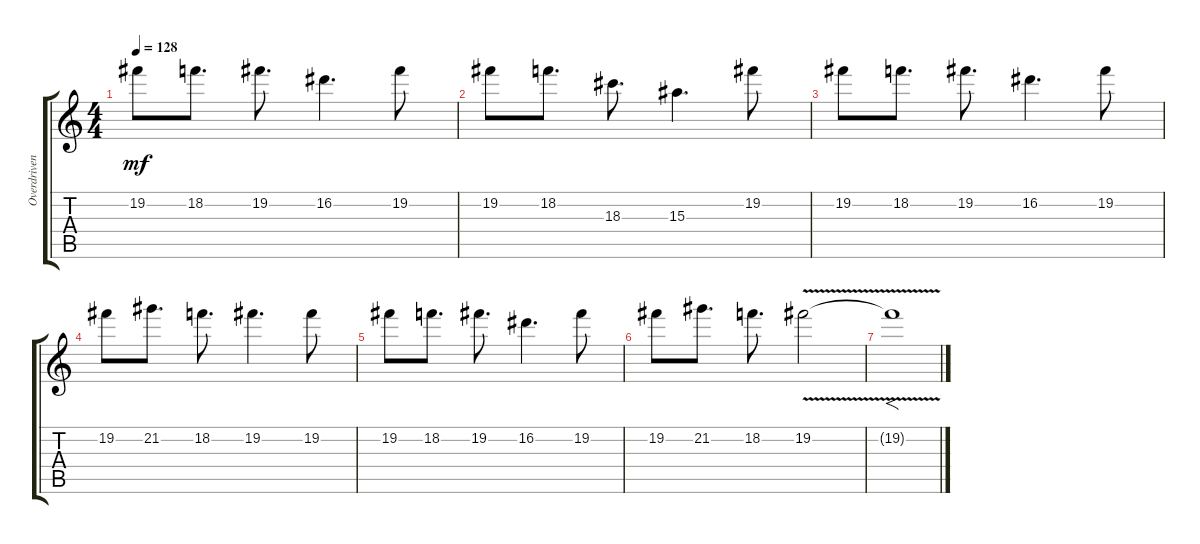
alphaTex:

\track ("Overdriven Guitar" "Overdriven") {instrument overdrivenguitar}
\staff {score tabs}
\tuning (E4 B3 G3 D3 A2 E2) {hide}
\ts (4 4)
\tempo 128
\clef g2
\ks c
19.2.8{dy mf} 18.2.8{d} 19.2.8{d} 16.2.4{d} 19.2.8 |
19.2.8 18.2.8{d} 18.3.8{d} 15.3.4{d} 19.2.8 |
19.2.8 18.2.8{d} 19.2.8{d} 16.2.4{d} 19.2.8 |
19.2.8 21.2.8{d} 18.2.8{d} 19.2.4{d} 19.2.8 |
19.2.8 18.2.8{d} 19.2.8{d} 16.2.4{d} 19.2.8 |
19.2.8 21.2.8{d} 18.2.8{d} 19.2{v}.2 |
19.2{v t}.1{f}
